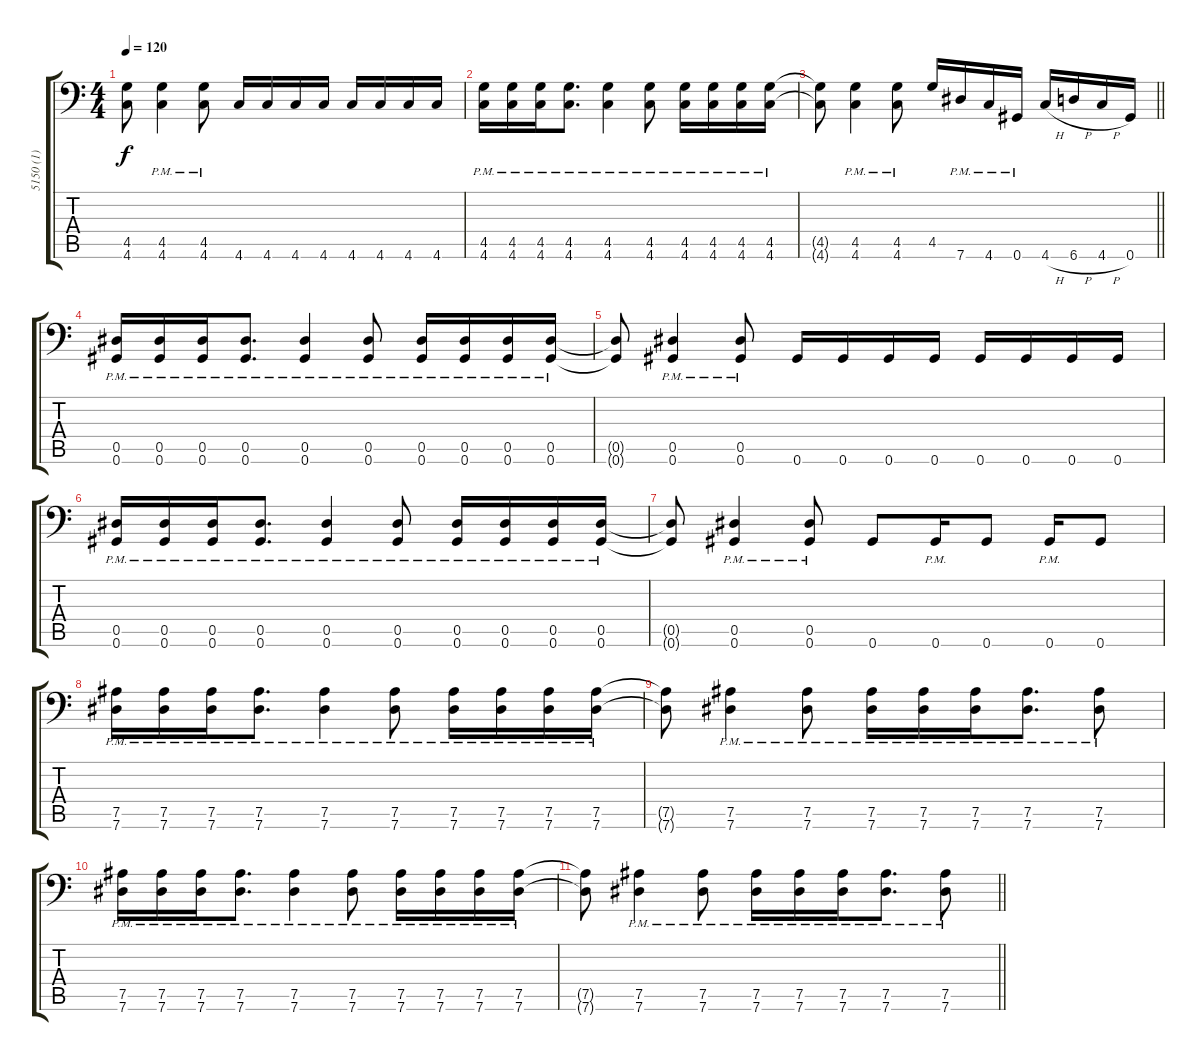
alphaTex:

\track ("5150 (1)" "5150 (1)") {instrument electricguitarjazz}
\staff {score tabs}
\tuning (Bb3 F3 Db3 Ab2 Eb2 Ab1) {hide}
\ts (4 4)
\tempo 120
\clef f4
\ks c
(4.5{t} 4.6{t}).8{dy f} (4.5{pm} 4.6).4 (4.5{pm} 4.6).8 4.6.16 4.6.16 4.6.16 4.6.16 4.6.16 4.6.16 4.6.16 4.6.16 |
(4.5{pm} 4.6).16 (4.5{pm} 4.6).16 (4.5{pm} 4.6).16 (4.5{pm} 4.6).8{d} (4.5{pm} 4.6).4 (4.5{pm} 4.6).8 (4.5{pm} 4.6).16 (4.5{pm} 4.6).16 (4.5{pm} 4.6).16 (4.5{pm} 4.6).16 |
\barLineRight lightlight
(4.5{t} 4.6{t}).8 (4.5{pm} 4.6).4 (4.5{pm} 4.6).8 4.5.16 7.6{pm}.16 4.6{pm}.16 0.6{pm}.16 4.6{h}.16 6.6{h}.16 4.6{h}.16 0.6.16 |
\section ("" "")
(0.5{pm} 0.6).16 (0.5{pm} 0.6).16 (0.5{pm} 0.6).16 (0.5{pm} 0.6).8{d} (0.5{pm} 0.6).4 (0.5{pm} 0.6).8 (0.5{pm} 0.6).16 (0.5{pm} 0.6).16 (0.5{pm} 0.6).16 (0.5{pm} 0.6).16 |
(0.5{t} 0.6{t}).8 (0.5{pm} 0.6).4 (0.5{pm} 0.6).8 0.6.16 0.6.16 0.6.16 0.6.16 0.6.16 0.6.16 0.6.16 0.6.16 |
(0.5{pm} 0.6).16 (0.5{pm} 0.6).16 (0.5{pm} 0.6).16 (0.5{pm} 0.6).8{d} (0.5{pm} 0.6).4 (0.5{pm} 0.6).8 (0.5{pm} 0.6).16 (0.5{pm} 0.6).16 (0.5{pm} 0.6).16 (0.5{pm} 0.6).16 |
(0.5{t} 0.6{t}).8 (0.5{pm} 0.6).4 (0.5{pm} 0.6).8 0.6.8 0.6{pm}.16 0.6.8 0.6{pm}.16 0.6.8 |
(7.5{pm} 7.6).16 (7.5{pm} 7.6).16 (7.5{pm} 7.6).16 (7.5{pm} 7.6).8{d} (7.5{pm} 7.6).4 (7.5{pm} 7.6).8 (7.5{pm} 7.6).16 (7.5{pm} 7.6).16 (7.5{pm} 7.6).16 (7.5{pm} 7.6).16 |
(7.5{t} 7.6{t}).8 (7.5{pm} 7.6).4 (7.5{pm} 7.6).8 (7.5{pm} 7.6).16 (7.5{pm} 7.6).16 (7.5{pm} 7.6).16 (7.5{pm} 7.6).8{d} (7.5{pm} 7.6).8 |
(7.5{pm} 7.6).16 (7.5{pm} 7.6).16 (7.5{pm} 7.6).16 (7.5{pm} 7.6).8{d} (7.5{pm} 7.6).4 (7.5{pm} 7.6).8 (7.5{pm} 7.6).16 (7.5{pm} 7.6).16 (7.5{pm} 7.6).16 (7.5{pm} 7.6).16 |
\barLineRight lightlight
(7.5{t} 7.6{t}).8 (7.5{pm} 7.6).4 (7.5{pm} 7.6).8 (7.5{pm} 7.6).16 (7.5{pm} 7.6).16 (7.5{pm} 7.6).16 (7.5{pm} 7.6).8{d} (7.5{pm} 7.6).8
